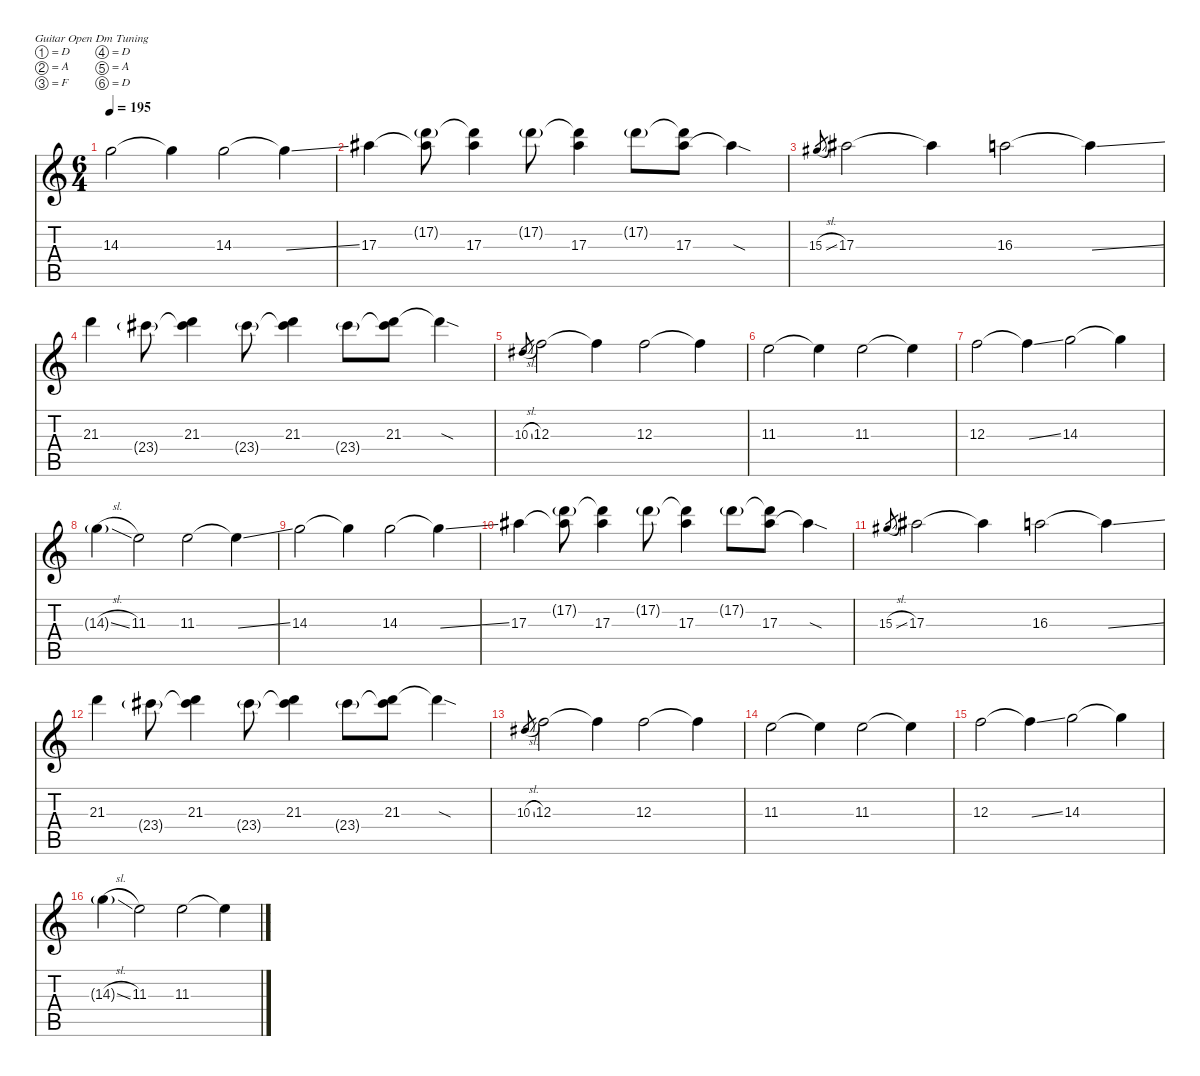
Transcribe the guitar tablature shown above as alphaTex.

\defaultSystemsLayout 4
\hideDynamics
\bracketExtendMode nobrackets
\singleTrackTrackNamePolicy hidden
\multiTrackTrackNamePolicy hidden
\firstSystemTrackNameMode fullname
\firstSystemTrackNameOrientation horizontal
\otherSystemsTrackNameOrientation horizontal
\track ("Overdubing-hid." "od.guit.") {instrument overdrivenguitar}
\staff {score tabs}
\tuning (D4 A3 F3 D3 A2 D2)
\ts (6 4)
\tempo 195
\clef g2
\ks c
14.3.2{dy f} 14.3{t}.4 14.3.2 14.3{ss t}.4 |
17.3{acc #}.4 (17.2{g} 17.3{t acc #}).8 (17.2{t} 17.3{acc #}).4 17.2{g}.8{dy mf} (17.2{t} 17.3{acc #}).4{dy f} 17.2{g}.8{dy mf} (17.2{t} 17.3{acc #}).8{dy f} 17.3{sod t acc #}.4 |
15.3{sl acc #}.8{gr dy mf} 17.3{acc #}.2{dy f} 17.3{t acc #}.4 16.3.2 16.3{ss t}.4 |
21.3.4 23.4{g acc #}.8{dy mf} (21.3 23.4{t acc #}).4{dy f} 23.4{g acc #}.8{dy mf} (21.3 23.4{t acc #}).4{dy f} 23.4{g acc #}.8{dy mf} (21.3 23.4{t acc #}).8{dy f} 21.3{sod t}.4 |
10.3{sl acc #}.8{gr dy mf} 12.3.2{dy f} 12.3{t}.4 12.3.2 12.3{t}.4 |
11.3.2 11.3{t}.4 11.3.2 11.3{t}.4 |
12.3.2 12.3{ss t}.4 14.3.2 14.3{t}.4 |
14.3{sl g}.4 11.3.2 11.3.2 11.3{ss t}.4 |
14.3.2 14.3{t}.4 14.3.2 14.3{ss t}.4 |
17.3{acc #}.4 (17.2{g} 17.3{t acc #}).8 (17.2{t} 17.3{acc #}).4 17.2{g}.8{dy mf} (17.2{t} 17.3{acc #}).4{dy f} 17.2{g}.8{dy mf} (17.2{t} 17.3{acc #}).8{dy f} 17.3{sod t acc #}.4 |
15.3{sl acc #}.8{gr dy mf} 17.3{acc #}.2{dy f} 17.3{t acc #}.4 16.3.2 16.3{ss t}.4 |
21.3.4 23.4{g acc #}.8{dy mf} (21.3 23.4{t acc #}).4{dy f} 23.4{g acc #}.8{dy mf} (21.3 23.4{t acc #}).4{dy f} 23.4{g acc #}.8{dy mf} (21.3 23.4{t acc #}).8{dy f} 21.3{sod t}.4 |
10.3{sl acc #}.8{gr dy mf} 12.3.2{dy f} 12.3{t}.4 12.3.2 12.3{t}.4 |
11.3.2 11.3{t}.4 11.3.2 11.3{t}.4 |
12.3.2 12.3{ss t}.4 14.3.2 14.3{t}.4 |
14.3{sl g}.4 11.3.2 11.3.2 11.3{ss t}.4
